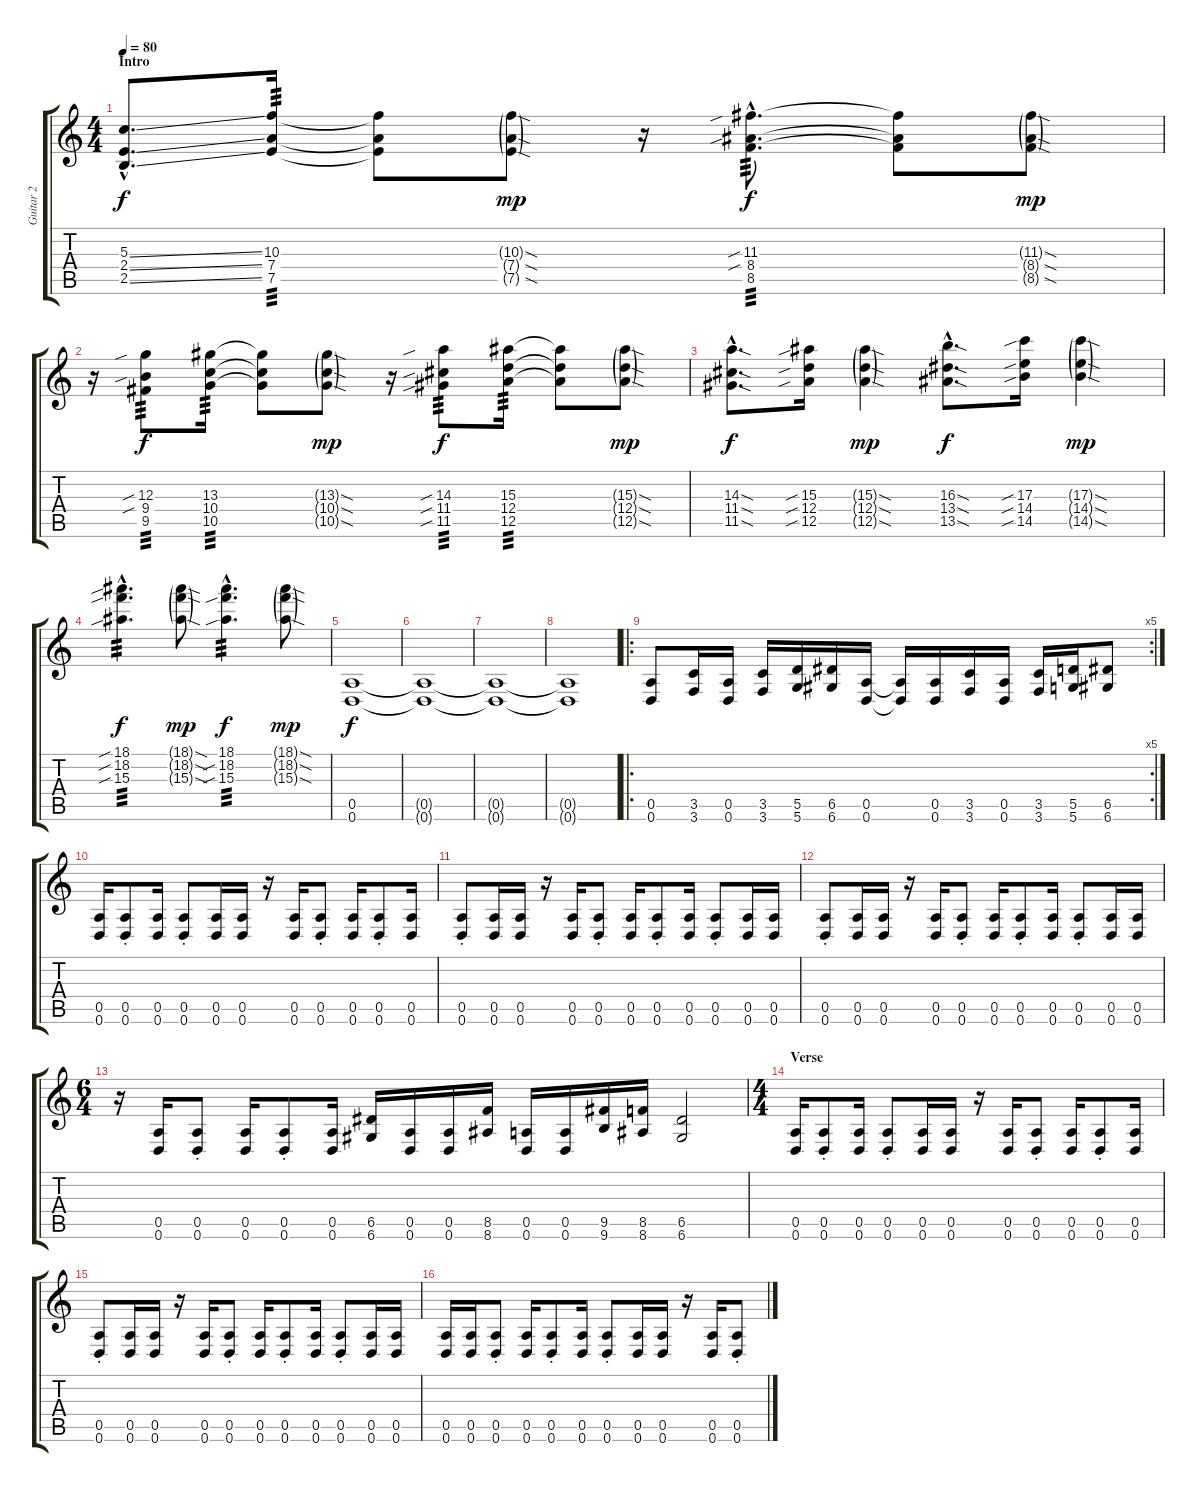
\track ("Guitar 2" "Guitar 2") {instrument distortionguitar}
\staff {score tabs}
\tuning (E4 B3 G3 D3 A2 D2) {hide}
\ts (4 4)
\section ("" "Intro")
\tempo 80
\clef g2
\ks c
(5.3{ss hac} 2.4{ss hac} 2.5{ss hac}).8{d dy f instrument distortionguitar} (10.3 7.4 7.5).16{tp 3} (10.3{t} 7.4{t} 7.5{t}).8 (10.3{sod g} 7.4{sod g} 7.5{sod g}).8{dy mp} r.16 (11.3{sib hac} 8.4{sib hac} 8.5{hac}).8{d tp 3 dy f} (11.3{t} 8.4{t} 8.5{t}).8 (11.3{sod g} 8.4{sod g} 8.5{sod g}).8{dy mp} |
r.16 (12.3{sib} 9.4{sib} 9.5).8{tp 3 dy f} (13.3 10.4 10.5).16{tp 3} (13.3{t} 10.4{t} 10.5{t}).8 (13.3{sod g} 10.4{sod g} 10.5{sod g}).8{dy mp} r.16 (14.3{sib} 11.4{sib} 11.5{sib}).8{tp 3 dy f} (15.3 12.4 12.5).16{tp 3} (15.3{t} 12.4{t} 12.5{t}).8 (15.3{sod g} 12.4{sod g} 12.5{sod g}).8{dy mp} |
(14.3{sod hac} 11.4{sod hac} 11.5{sod hac}).8{d dy f} (15.3{sib} 12.4{sib} 12.5{sib}).16 (15.3{sod g} 12.4{sod g} 12.5{sod g}).4{dy mp} (16.3{sod hac} 13.4{sod hac} 13.5{sod hac}).8{d dy f} (17.3{sib} 14.4{sib} 14.5{sib}).16 (17.3{sod g} 14.4{sod g} 14.5{sod g}).4{dy mp} |
(18.1{sib hac} 18.2{sib hac} 15.3{sib hac}).4{d tp 3 dy f} (18.1{sod g} 18.2{sod g} 15.3{sod g}).8{dy mp} (18.1{hac} 18.2{sib hac} 15.3{sib hac}).4{d tp 3 dy f} (18.1{sod g} 18.2{sod g} 15.3{sod g}).8{dy mp} |
(0.5 0.6).1{dy f} |
(0.5{t} 0.6{t}).1 |
(0.5{t} 0.6{t}).1 |
(0.5{t} 0.6{t}).1 |
\ro
\rc 5
(0.5 0.6).8 (3.5 3.6).16 (0.5 0.6).16 (3.5 3.6).16 (5.5 5.6).16 (6.5 6.6).16 (0.5 0.6).16 (0.5{t} 0.6{t}).16 (0.5 0.6).16 (3.5 3.6).16 (0.5 0.6).16 (3.5 3.6).16 (5.5 5.6).16 (6.5 6.6).8 |
(0.5 0.6).16 (0.5{st} 0.6{st}).8 (0.5 0.6).16 (0.5{st} 0.6{st}).8 (0.5 0.6).16 (0.5 0.6).16 r.16 (0.5 0.6).16 (0.5{st} 0.6{st}).8 (0.5 0.6).16 (0.5{st} 0.6{st}).8 (0.5 0.6).16 |
(0.5{st} 0.6{st}).8 (0.5 0.6).16 (0.5 0.6).16 r.16 (0.5 0.6).16 (0.5{st} 0.6{st}).8 (0.5 0.6).16 (0.5{st} 0.6{st}).8 (0.5 0.6).16 (0.5{st} 0.6{st}).8 (0.5 0.6).16 (0.5 0.6).16 |
(0.5{st} 0.6{st}).8 (0.5 0.6).16 (0.5 0.6).16 r.16 (0.5 0.6).16 (0.5{st} 0.6{st}).8 (0.5 0.6).16 (0.5{st} 0.6{st}).8 (0.5 0.6).16 (0.5{st} 0.6{st}).8 (0.5 0.6).16 (0.5 0.6).16 |
\ts (6 4)
r.16 (0.5 0.6).16 (0.5{st} 0.6{st}).8 (0.5 0.6).16 (0.5{st} 0.6{st}).8 (0.5 0.6).16 (6.5 6.6).16 (0.5 0.6).16 (0.5 0.6).16 (8.5 8.6).16 (0.5 0.6).16 (0.5 0.6).16 (9.5 9.6).16 (8.5 8.6).16 (6.5 6.6).2 |
\ts (4 4)
\section ("" "Verse")
(0.5 0.6).16 (0.5{st} 0.6{st}).8 (0.5 0.6).16 (0.5{st} 0.6{st}).8 (0.5 0.6).16 (0.5 0.6).16 r.16 (0.5 0.6).16 (0.5{st} 0.6{st}).8 (0.5 0.6).16 (0.5{st} 0.6{st}).8 (0.5 0.6).16 |
(0.5{st} 0.6{st}).8 (0.5 0.6).16 (0.5 0.6).16 r.16 (0.5 0.6).16 (0.5{st} 0.6{st}).8 (0.5 0.6).16 (0.5{st} 0.6{st}).8 (0.5 0.6).16 (0.5{st} 0.6{st}).8 (0.5 0.6).16 (0.5 0.6).16 |
(0.5 0.6).16 (0.5 0.6).16 (0.5{st} 0.6).8 (0.5 0.6).16 (0.5{st} 0.6{st}).8 (0.5 0.6).16 (0.5{st} 0.6{st}).8 (0.5 0.6).16 (0.5 0.6).16 r.16 (0.5 0.6).16 (0.5{st} 0.6{st}).8
